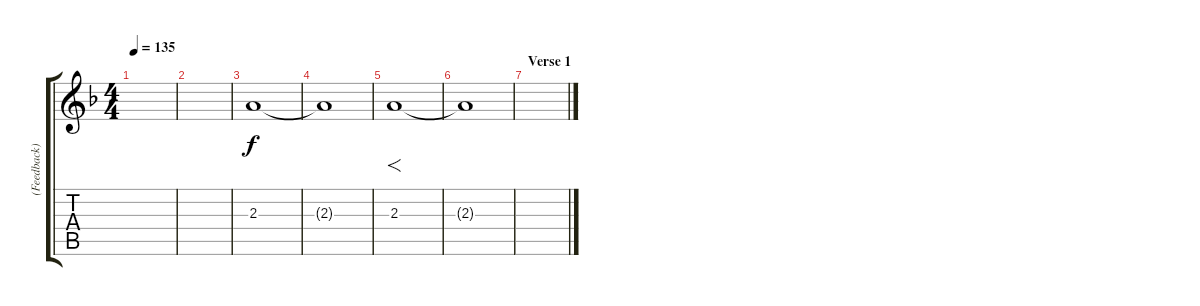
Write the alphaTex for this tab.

\track ("(Feedback)" "(Feedback)") {instrument guitarharmonics}
\staff {score tabs}
\tuning (E4 B3 G3 D3 A2 D2) {hide}
\ts (4 4)
\tempo 135
\clef g2
\ks f
|
|
2.3.1 |
2.3{t}.1 |
2.3.1{f} |
2.3{t}.1 |
\section ("" "Verse 1")
